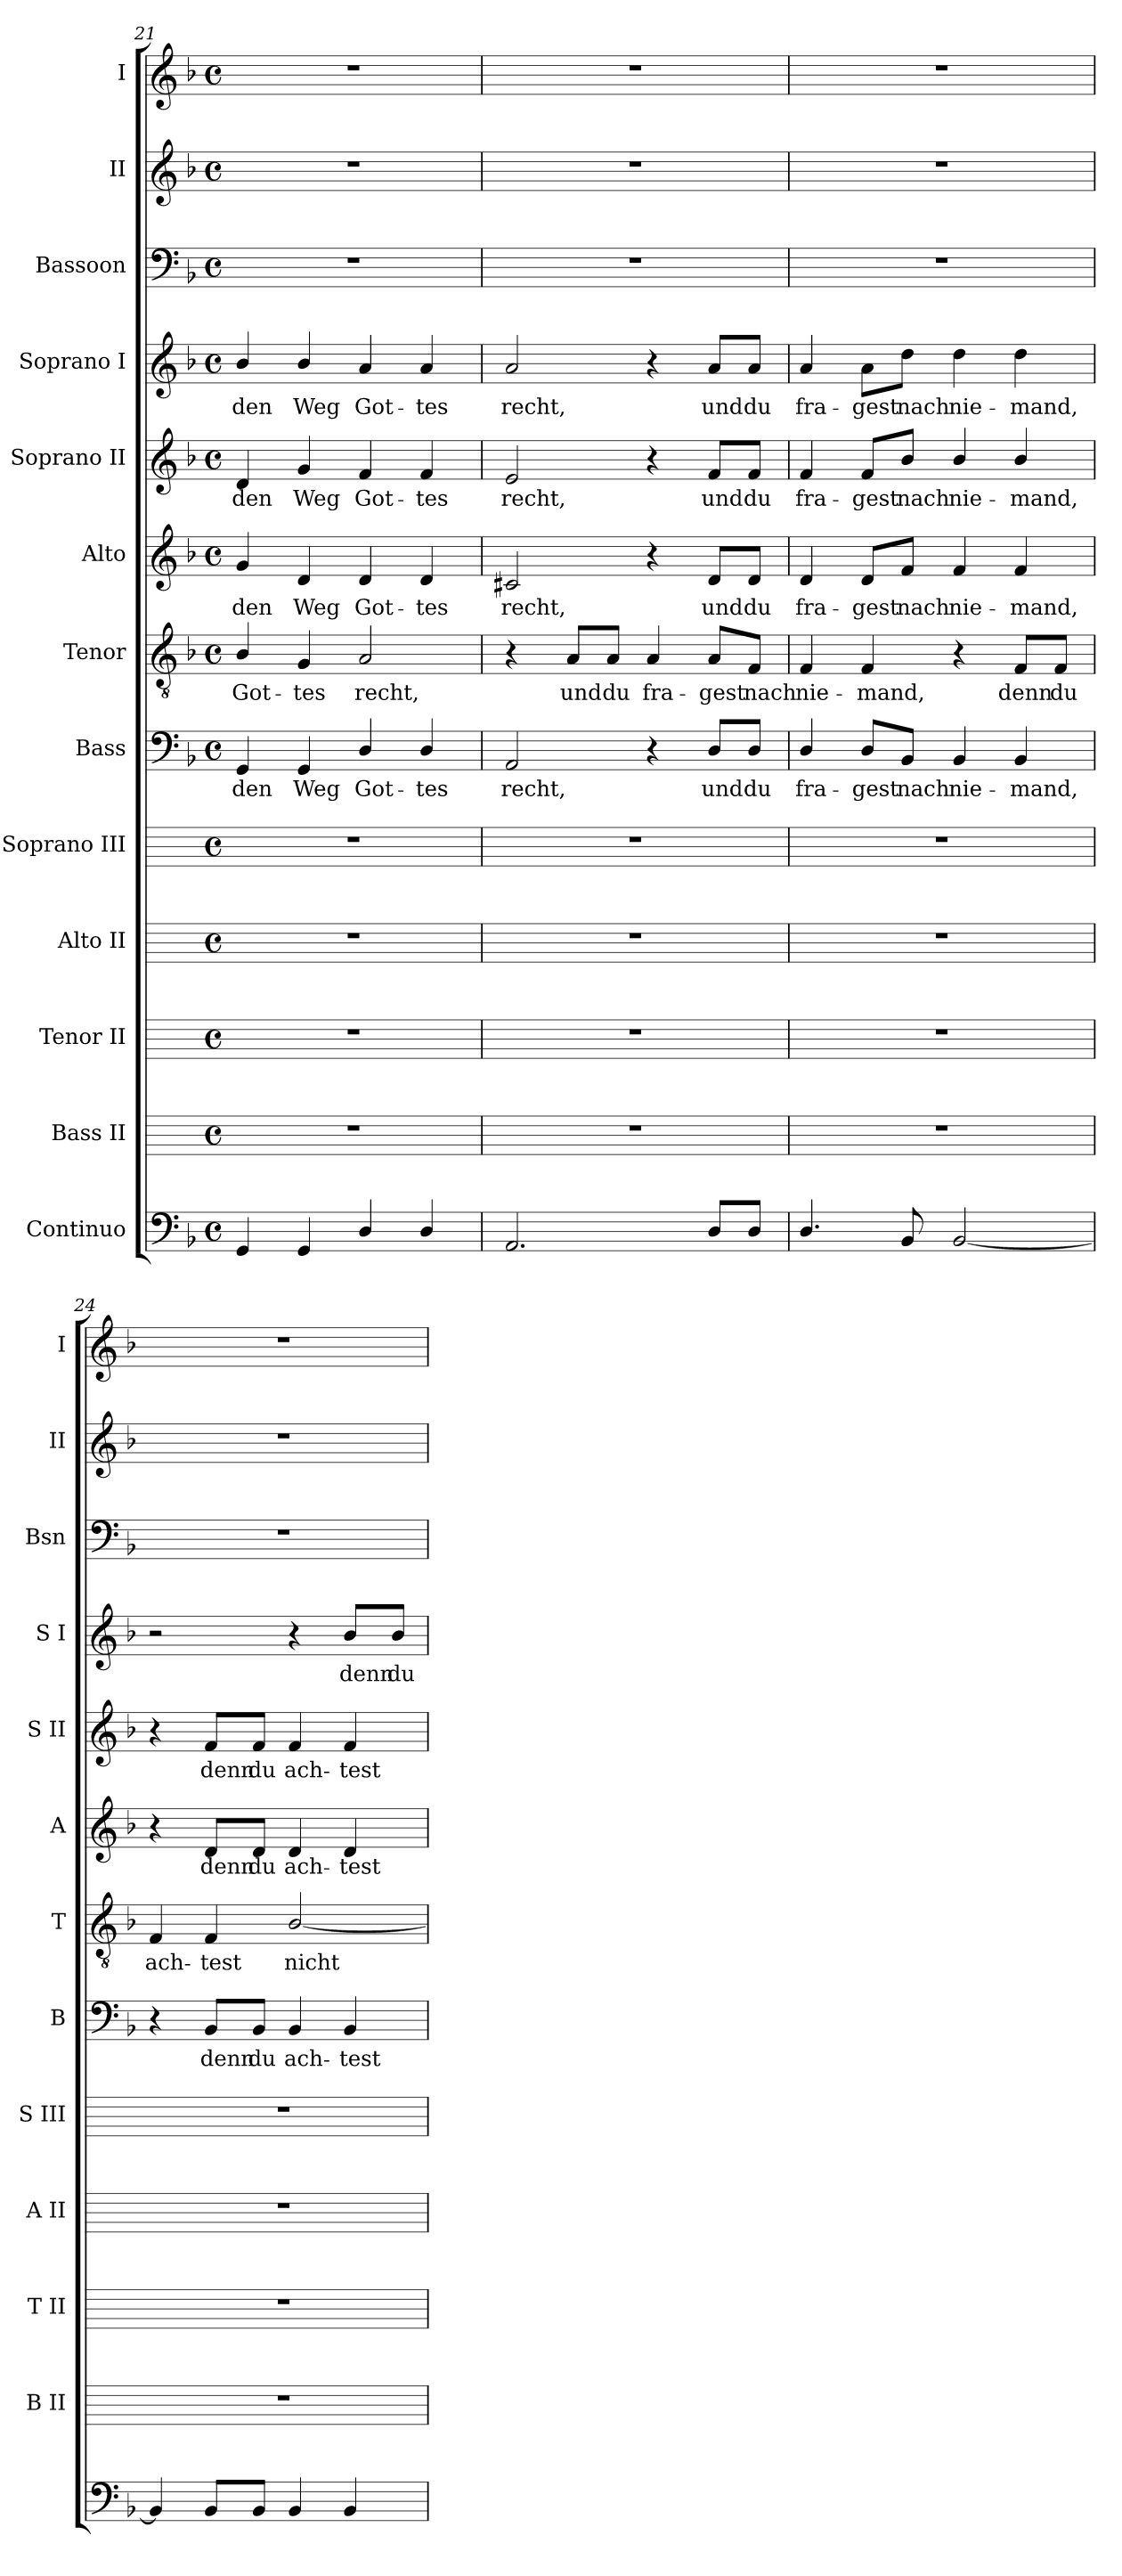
**kern	**kern	**kern	**kern	**kern	**kern	**text	**kern	**text	**kern	**text	**kern	**text	**kern	**text	**kern	**kern	**kern
*part13	*part12	*part11	*part10	*part9	*part8	*part8	*part7	*part7	*part6	*part6	*part5	*part5	*part4	*part4	*part3	*part2	*part1
*staff13	*staff12	*staff11	*staff10	*staff9	*staff8	*staff8	*staff7	*staff7	*staff6	*staff6	*staff5	*staff5	*staff4	*staff4	*staff3	*staff2	*staff1
*I"Continuo	*I"Bass II	*I"Tenor II	*I"Alto II	*I"Soprano III	*I"Bass	*	*I"Tenor	*	*I"Alto	*	*I"Soprano II	*	*I"Soprano I	*	*I"Bassoon	*I"II	*I"I
*	*I'B II	*I'T II	*I'A II	*I'S III	*I'B	*	*I'T	*	*I'A	*	*I'S II	*	*I'S I	*	*I'Bsn	*I'II	*I'I
!!LO:LB:g=z
*clefF4	*	*	*	*	*clefF4	*	*clefGv2	*	*clefG2	*	*clefG2	*	*clefG2	*	*clefF4	*clefG2	*clefG2
*	*ITrd4c7	*ITrd4c7	*ITrd4c7	*ITrd4c7	*	*	*	*	*	*	*	*	*	*	*	*	*
*k[b-]	*	*	*	*	*k[b-]	*	*k[b-]	*	*k[b-]	*	*k[b-]	*	*k[b-]	*	*k[b-]	*k[b-]	*k[b-]
*F:	*	*	*	*	*F:	*	*F:	*	*F:	*	*F:	*	*F:	*	*F:	*F:	*F:
*M4/4	*M4/4	*M4/4	*M4/4	*M4/4	*M4/4	*	*M4/4	*	*M4/4	*	*M4/4	*	*M4/4	*	*M4/4	*M4/4	*M4/4
*met(c)	*met(c)	*met(c)	*met(c)	*met(c)	*met(c)	*	*met(c)	*	*met(c)	*	*met(c)	*	*met(c)	*	*met(c)	*met(c)	*met(c)
=21	=21	=21	=21	=21	=21	=21	=21	=21	=21	=21	=21	=21	=21	=21	=21	=21	=21
!	!	!	!	!	!	!LO:LY:b	!	!LO:LY:b	!	!LO:LY:b	!	!LO:LY:b	!	!LO:LY:b	!	!	!
4GG	1r	1r	1r	1r	4GG	den	4B-/	Got-	4g	den	4d	den	4b-/	den	1r	1r	1r
!	!	!	!	!	!	!LO:LY:b	!	!LO:LY:b	!	!LO:LY:b	!	!LO:LY:b	!	!LO:LY:b	!	!	!
4GG	.	.	.	.	4GG	Weg	4G	-tes	4d	Weg	4g	Weg	4b-/	Weg	.	.	.
!	!	!	!	!	!	!LO:LY:b	!	!LO:LY:b	!	!LO:LY:b	!	!LO:LY:b	!	!LO:LY:b	!	!	!
4D/	.	.	.	.	4D/	Got-	2A	recht,	4d	Got-	4f	Got-	4a	Got-	.	.	.
!	!	!	!	!	!	!LO:LY:b	!	!	!	!LO:LY:b	!	!LO:LY:b	!	!LO:LY:b	!	!	!
4D/	.	.	.	.	4D/	-tes	.	.	4d	-tes	4f	-tes	4a	-tes	.	.	.
=22	=22	=22	=22	=22	=22	=22	=22	=22	=22	=22	=22	=22	=22	=22	=22	=22	=22
!	!	!	!	!	!	!LO:LY:b	!	!	!	!LO:LY:b	!	!LO:LY:b	!	!LO:LY:b	!	!	!
2.AA	1r	1r	1r	1r	2AA	recht,	4r	.	2c#X	recht,	2e	recht,	2a	recht,	1r	1r	1r
!	!	!	!	!	!	!	!	!LO:LY:b	!	!	!	!	!	!	!	!	!
.	.	.	.	.	.	.	8A/L	und	.	.	.	.	.	.	.	.	.
!	!	!	!	!	!	!	!	!LO:LY:b	!	!	!	!	!	!	!	!	!
.	.	.	.	.	.	.	8A/J	du	.	.	.	.	.	.	.	.	.
!	!	!	!	!	!	!	!	!LO:LY:b	!	!	!	!	!	!	!	!	!
.	.	.	.	.	4r	.	4A	fra-	4r	.	4r	.	4r	.	.	.	.
!	!	!	!	!	!	!LO:LY:b	!	!LO:LY:b	!	!LO:LY:b	!	!LO:LY:b	!	!LO:LY:b	!	!	!
8D/L	.	.	.	.	8D/L	und	8A/L	-gest	8d/L	und	8f/L	und	8a/L	und	.	.	.
!	!	!	!	!	!	!LO:LY:b	!	!LO:LY:b	!	!LO:LY:b	!	!LO:LY:b	!	!LO:LY:b	!	!	!
8D/J	.	.	.	.	8D/J	du	8F/J	nach	8d/J	du	8f/J	du	8a/J	du	.	.	.
=23	=23	=23	=23	=23	=23	=23	=23	=23	=23	=23	=23	=23	=23	=23	=23	=23	=23
!	!	!	!	!	!	!LO:LY:b	!	!LO:LY:b	!	!LO:LY:b	!	!LO:LY:b	!	!LO:LY:b	!	!	!
4.D/	1r	1r	1r	1r	4D/	fra-	4F	nie-	4d	fra-	4f	fra-	4a	fra-	1r	1r	1r
!	!	!	!	!	!	!LO:LY:b	!	!LO:LY:b	!	!LO:LY:b	!	!LO:LY:b	!	!LO:LY:b	!	!	!
.	.	.	.	.	8D/L	-gest	4F	-mand,	8d/L	-gest	8f/L	-gest	8a\L	-gest	.	.	.
!	!	!	!	!	!	!LO:LY:b	!	!	!	!LO:LY:b	!	!LO:LY:b	!	!LO:LY:b	!	!	!
8BB-	.	.	.	.	8BB-/J	nach	.	.	8f/J	nach	8b-/J	nach	8dd\J	nach	.	.	.
!	!	!	!	!	!	!LO:LY:b	!	!	!	!LO:LY:b	!	!LO:LY:b	!	!LO:LY:b	!	!	!
[2BB-	.	.	.	.	4BB-	nie-	4r	.	4f	nie-	4b-/	nie-	4dd	nie-	.	.	.
!	!	!	!	!	!	!LO:LY:b	!	!LO:LY:b	!	!LO:LY:b	!	!LO:LY:b	!	!LO:LY:b	!	!	!
.	.	.	.	.	4BB-	-mand,	8F/L	denn	4f	-mand,	4b-/	-mand,	4dd	-mand,	.	.	.
!	!	!	!	!	!	!	!	!LO:LY:b	!	!	!	!	!	!	!	!	!
.	.	.	.	.	.	.	8F/J	du	.	.	.	.	.	.	.	.	.
=24	=24	=24	=24	=24	=24	=24	=24	=24	=24	=24	=24	=24	=24	=24	=24	=24	=24
!	!	!	!	!	!	!	!	!LO:LY:b	!	!	!	!	!	!	!	!	!
4BB-]	1r	1r	1r	1r	4r	.	4F	ach-	4r	.	4r	.	2r	.	1r	1r	1r
!	!	!	!	!	!	!LO:LY:b	!	!LO:LY:b	!	!LO:LY:b	!	!LO:LY:b	!	!	!	!	!
8BB-L	.	.	.	.	8BB-/L	denn	4F	-test	8d/L	denn	8f/L	denn	.	.	.	.	.
!	!	!	!	!	!	!LO:LY:b	!	!	!	!LO:LY:b	!	!LO:LY:b	!	!	!	!	!
8BB-J	.	.	.	.	8BB-/J	du	.	.	8d/J	du	8f/J	du	.	.	.	.	.
!	!	!	!	!	!	!LO:LY:b	!	!LO:LY:b	!	!LO:LY:b	!	!LO:LY:b	!	!	!	!	!
4BB-	.	.	.	.	4BB-	ach-	[2B-/	nicht	4d	ach-	4f	ach-	4r	.	.	.	.
!	!	!	!	!	!	!LO:LY:b	!	!	!	!LO:LY:b	!	!LO:LY:b	!	!LO:LY:b	!	!	!
4BB-	.	.	.	.	4BB-	-test	.	.	4d	-test	4f	-test	8b-/L	denn	.	.	.
!	!	!	!	!	!	!	!	!	!	!	!	!	!	!LO:LY:b	!	!	!
.	.	.	.	.	.	.	.	.	.	.	.	.	8b-/J	du	.	.	.
=	=	=	=	=	=	=	=	=	=	=	=	=	=	=	=	=	=
*-	*-	*-	*-	*-	*-	*-	*-	*-	*-	*-	*-	*-	*-	*-	*-	*-	*-
